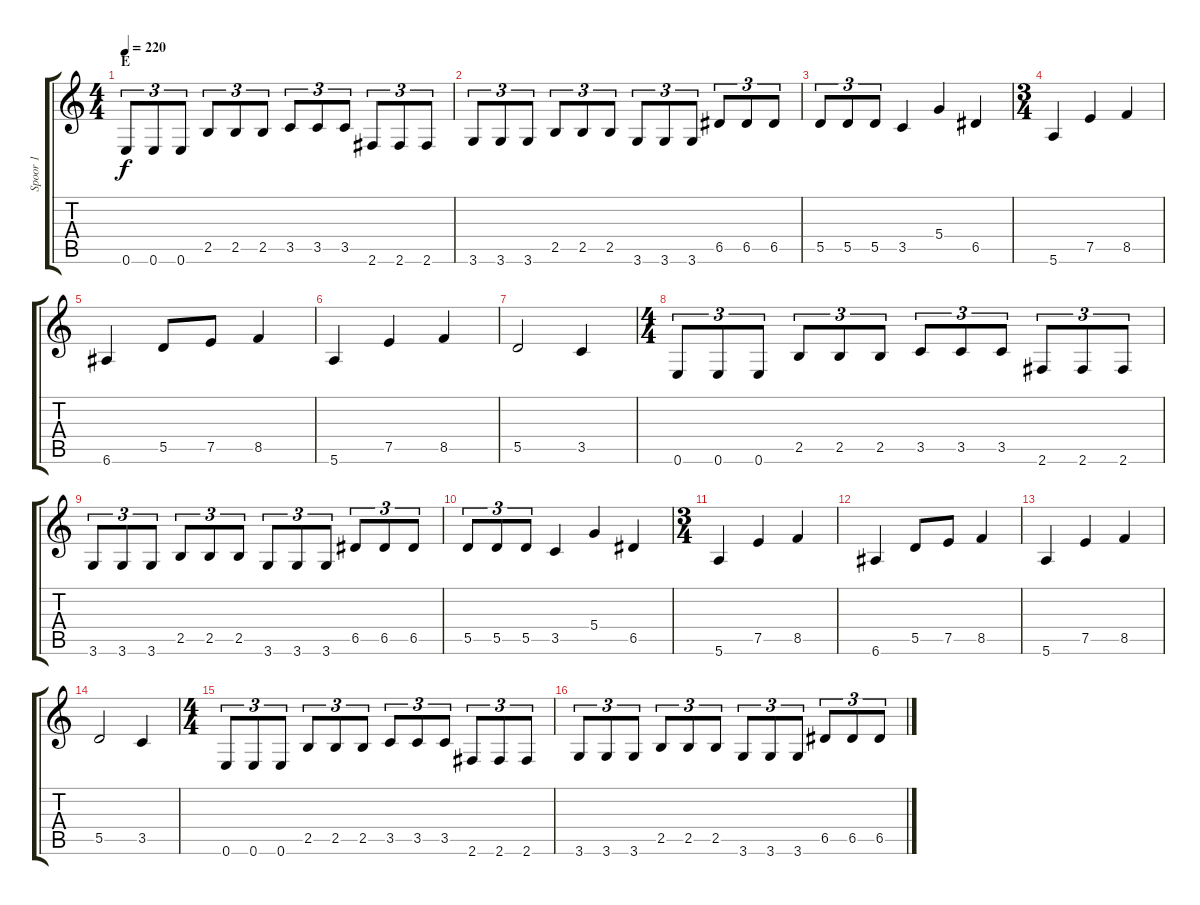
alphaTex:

\track ("Spoor 1" "Spoor 1") {instrument overdrivenguitar}
\staff {score tabs}
\tuning (E4 B3 G3 D3 A2 E2) {hide}
\ts (4 4)
\section ("" "E")
\tempo 220
\clef g2
\ks c
0.6.8{tu (3 2) dy f} 0.6.8{tu (3 2)} 0.6.8{tu (3 2)} 2.5.8{tu (3 2)} 2.5.8{tu (3 2)} 2.5.8{tu (3 2)} 3.5.8{tu (3 2)} 3.5.8{tu (3 2)} 3.5.8{tu (3 2)} 2.6.8{tu (3 2)} 2.6.8{tu (3 2)} 2.6.8{tu (3 2)} |
3.6.8{tu (3 2)} 3.6.8{tu (3 2)} 3.6.8{tu (3 2)} 2.5.8{tu (3 2)} 2.5.8{tu (3 2)} 2.5.8{tu (3 2)} 3.6.8{tu (3 2)} 3.6.8{tu (3 2)} 3.6.8{tu (3 2)} 6.5.8{tu (3 2)} 6.5.8{tu (3 2)} 6.5.8{tu (3 2)} |
5.5.8{tu (3 2)} 5.5.8{tu (3 2)} 5.5.8{tu (3 2)} 3.5.4 5.4.4 6.5.4 |
\ts (3 4)
5.6.4 7.5.4 8.5.4 |
6.6.4 5.5.8 7.5.8 8.5.4 |
5.6.4 7.5.4 8.5.4 |
5.5.2 3.5.4 |
\ts (4 4)
0.6.8{tu (3 2)} 0.6.8{tu (3 2)} 0.6.8{tu (3 2)} 2.5.8{tu (3 2)} 2.5.8{tu (3 2)} 2.5.8{tu (3 2)} 3.5.8{tu (3 2)} 3.5.8{tu (3 2)} 3.5.8{tu (3 2)} 2.6.8{tu (3 2)} 2.6.8{tu (3 2)} 2.6.8{tu (3 2)} |
3.6.8{tu (3 2)} 3.6.8{tu (3 2)} 3.6.8{tu (3 2)} 2.5.8{tu (3 2)} 2.5.8{tu (3 2)} 2.5.8{tu (3 2)} 3.6.8{tu (3 2)} 3.6.8{tu (3 2)} 3.6.8{tu (3 2)} 6.5.8{tu (3 2)} 6.5.8{tu (3 2)} 6.5.8{tu (3 2)} |
5.5.8{tu (3 2)} 5.5.8{tu (3 2)} 5.5.8{tu (3 2)} 3.5.4 5.4.4 6.5.4 |
\ts (3 4)
5.6.4 7.5.4 8.5.4 |
6.6.4 5.5.8 7.5.8 8.5.4 |
5.6.4 7.5.4 8.5.4 |
5.5.2 3.5.4 |
\ts (4 4)
0.6.8{tu (3 2)} 0.6.8{tu (3 2)} 0.6.8{tu (3 2)} 2.5.8{tu (3 2)} 2.5.8{tu (3 2)} 2.5.8{tu (3 2)} 3.5.8{tu (3 2)} 3.5.8{tu (3 2)} 3.5.8{tu (3 2)} 2.6.8{tu (3 2)} 2.6.8{tu (3 2)} 2.6.8{tu (3 2)} |
3.6.8{tu (3 2)} 3.6.8{tu (3 2)} 3.6.8{tu (3 2)} 2.5.8{tu (3 2)} 2.5.8{tu (3 2)} 2.5.8{tu (3 2)} 3.6.8{tu (3 2)} 3.6.8{tu (3 2)} 3.6.8{tu (3 2)} 6.5.8{tu (3 2)} 6.5.8{tu (3 2)} 6.5.8{tu (3 2)}
